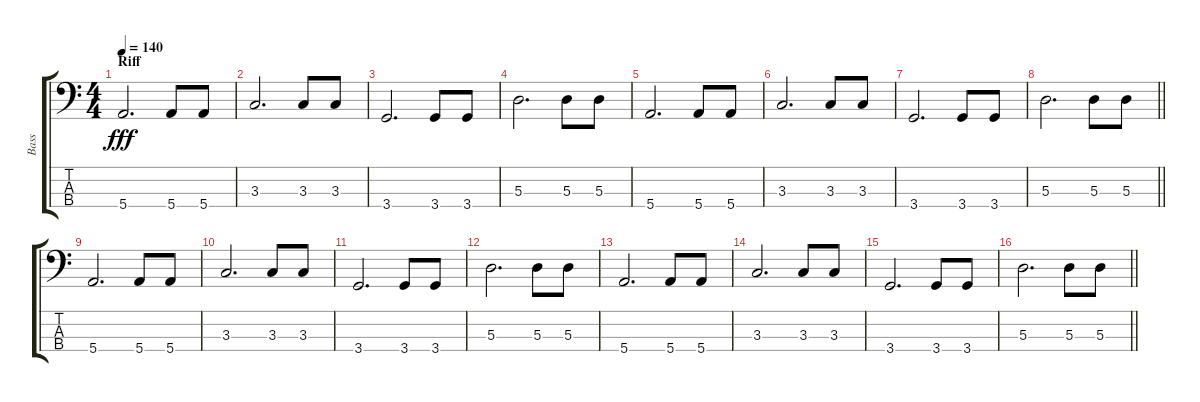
\track ("Bass" "Bass") {instrument electricbasspick}
\staff {score tabs}
\tuning (G2 D2 A1 E1) {hide}
\ts (4 4)
\section ("" "Riff")
\tempo 140
\clef f4
\ks c
5.4.2{d dy fff} 5.4.8 5.4.8 |
3.3.2{d} 3.3.8 3.3.8 |
3.4.2{d} 3.4.8 3.4.8 |
5.3.2{d} 5.3.8 5.3.8 |
5.4.2{d} 5.4.8 5.4.8 |
3.3.2{d} 3.3.8 3.3.8 |
3.4.2{d} 3.4.8 3.4.8 |
\barLineRight lightlight
5.3.2{d} 5.3.8 5.3.8 |
5.4.2{d} 5.4.8 5.4.8 |
3.3.2{d} 3.3.8 3.3.8 |
3.4.2{d} 3.4.8 3.4.8 |
5.3.2{d} 5.3.8 5.3.8 |
5.4.2{d} 5.4.8 5.4.8 |
3.3.2{d} 3.3.8 3.3.8 |
3.4.2{d} 3.4.8 3.4.8 |
\barLineRight lightlight
5.3.2{d} 5.3.8 5.3.8
